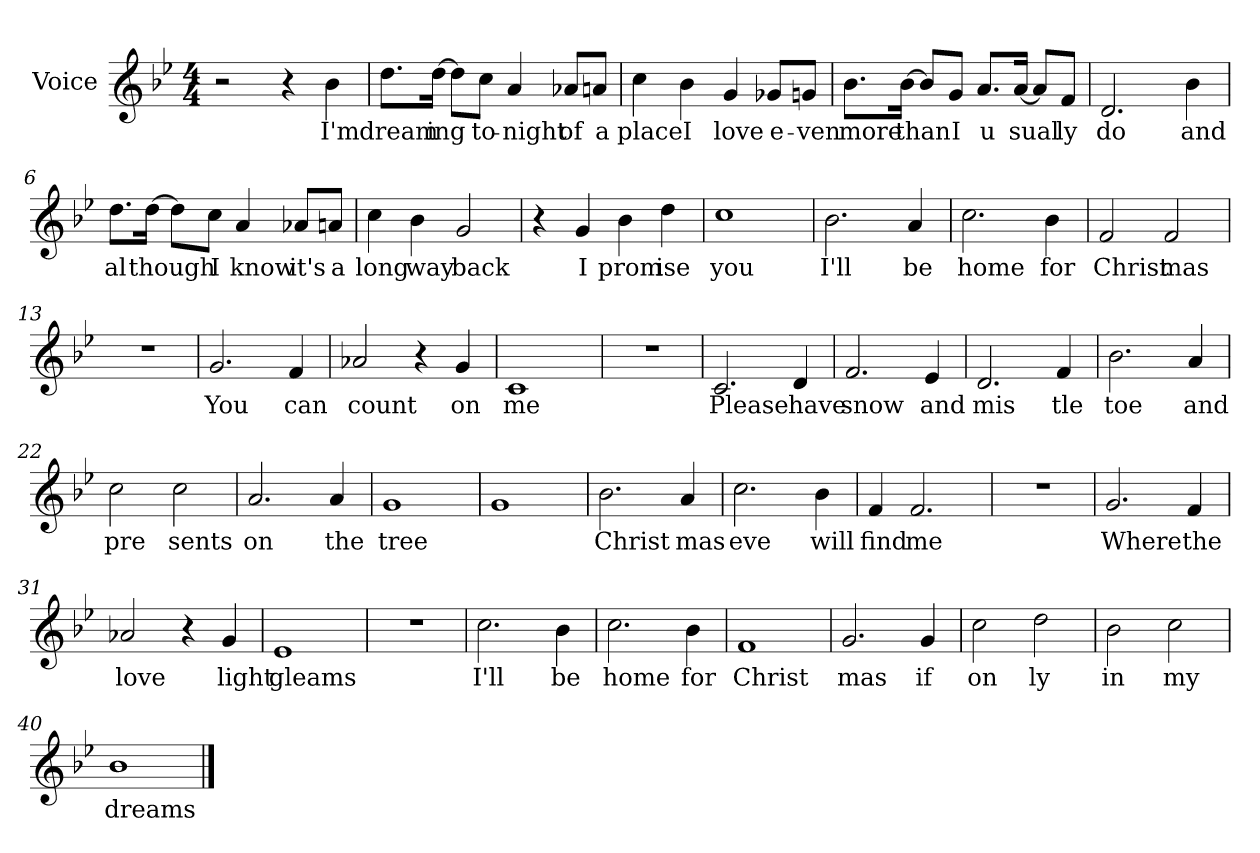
**kern	**text
*part1	*part1
*staff1	*staff1
*I"Voice	*
*I'V	*
*clefG2	*
*k[b-e-]	*
*B-:	*
*M4/4	*
=1	=1
2r	.
4r	.
4b-\	I'm
=2	=2
8.dd\L	dream
[16dd\Jk	ing
8dd\L]	.
8cc\J	to-
4a/	-night
8a-X/L	of
8an/J	a
=3	=3
4cc\	place
4b-\	I
4g/	love
8g-X/L	e-
8gn/J	-ven
!!LO:LB:g=z
=4	=4
8.b-\L	more
[16b-\Jk	than
8b-/L]	.
8g/J	I
8.a/L	u
[16a/Jk	sual
8a/L]	.
8f/J	ly
=5	=5
2.d/	do
4b-\	and
=6	=6
8.dd\L	al
[16dd\Jk	though
8dd\L]	.
8cc\J	I
4a/	know
8a-X/L	it's
8an/J	a
=7	=7
4cc\	long
4b-\	way
2g/	back
!!LO:LB:g=z
=8	=8
4r	.
4g/	I
4b-\	prom
4dd\	ise
=9	=9
1cc	you
!!LO:LB:g=z
=10	=10
2.b-\	I'll
4a/	be
=11	=11
2.cc\	home
4b-\	for
=12	=12
2f/	Christ
2f/	mas
=13	=13
1r	.
!!LO:LB:g=z
=14	=14
2.g/	You
4f/	can
=15	=15
2a-X/	count
4r	.
4g/	on
=16	=16
1c	me
=17	=17
1r	.
=18	=18
2.c/	Please
4d/	have
=19	=19
2.f/	snow
4e-/	and
=20	=20
2.d/	mis
4f/	tle
!!LO:LB:g=z
=21	=21
2.b-\	toe
4a/	and
=22	=22
2cc\	pre
2cc\	sents
=23	=23
2.a/	on
4a/	the
=24	=24
1g	tree
=25	=25
1g	.
=26	=26
2.b-\	Christ
4a/	mas
=27	=27
2.cc\	eve
4b-\	will
!!LO:LB:g=z
=28	=28
4f/	find
2.f/	me
=29	=29
1r	.
=30	=30
2.g/	Where
4f/	the
=31	=31
2a-X/	love
4r	.
4g/	light
=32	=32
1e-	gleams
=33	=33
1r	.
=34	=34
2.cc\	I'll
4b-\	be
!!LO:LB:g=z
=35	=35
2.cc\	home
4b-\	for
=36	=36
1f	Christ
=37	=37
2.g/	mas
4g/	if
=38	=38
2cc\	on
2dd\	ly
=39	=39
2b-\	in
2cc\	my
=40	=40
1b-	dreams
==	==
*-	*-
